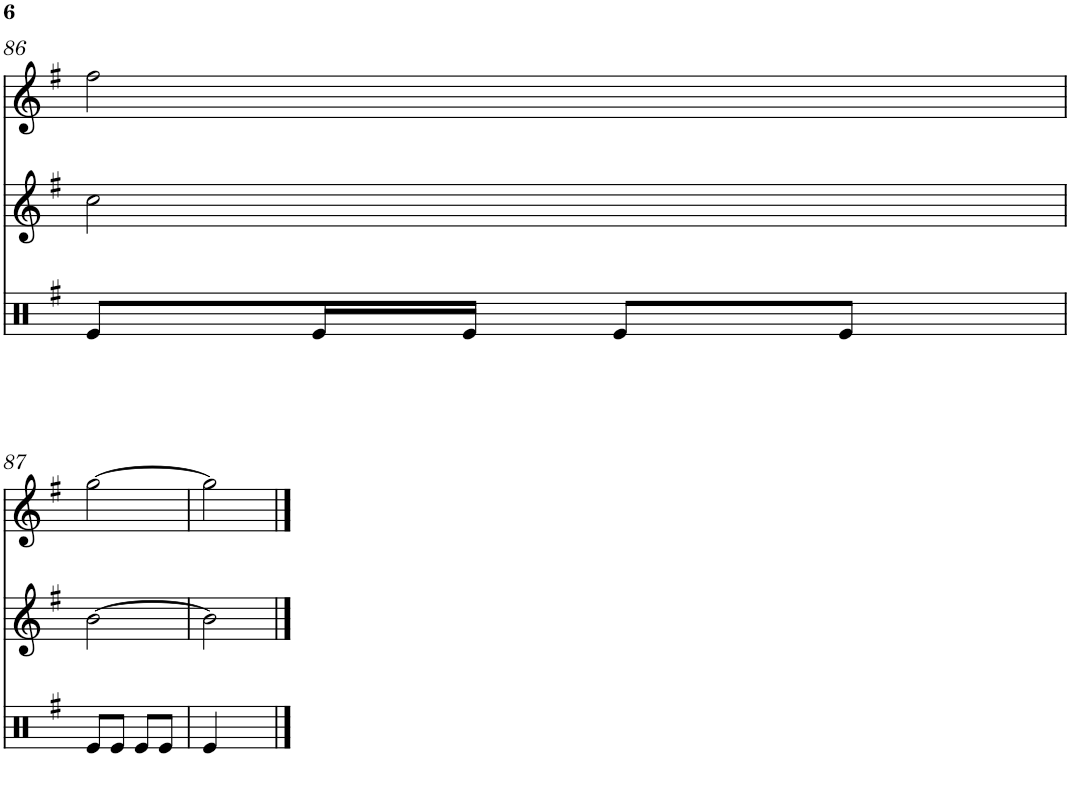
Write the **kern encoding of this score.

**kern	**kern	**kern
*part3	*part2	*part1
*staff3	*staff2	*staff1
*I"Timbal	*I"Gralla 2	*I"Gralla 1
!!LO:PB:g=z
*clefX	*clefG2	*clefG2
*k[f#]	*k[f#]	*k[f#]
*M2/4	*M2/4	*M2/4
=86	=86	=86
8e/L	2cc\	2ff#\
16e/L	.	.
16e/JJ	.	.
8e/L	.	.
8e/J	.	.
!!LO:LB:g=z
=87	=87	=87
8e/L	[2b\	[2gg\
8e/J	.	.
8e/L	.	.
8e/J	.	.
=88	=88	=88
4e/	2b\]	2gg\]
4ryy	.	.
==	==	==
*-	*-	*-
